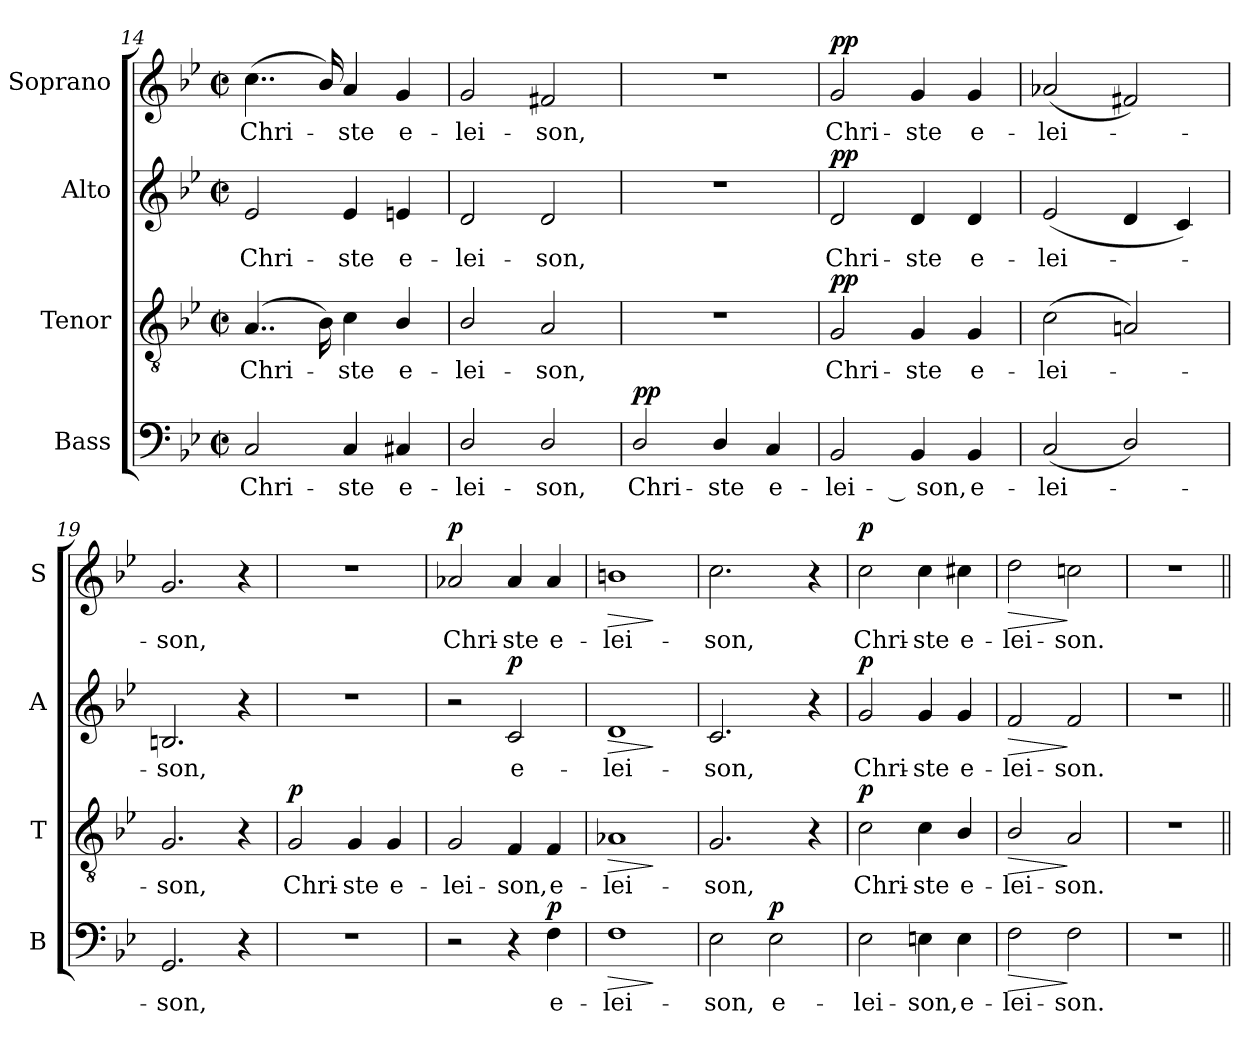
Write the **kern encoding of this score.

**kern	**text	**dynam	**kern	**text	**dynam	**kern	**text	**dynam	**kern	**text	**dynam
*part4	*part4	*part4	*part3	*part3	*part3	*part2	*part2	*part2	*part1	*part1	*part1
*staff4	*staff4	*staff4	*staff3	*staff3	*staff3	*staff2	*staff2	*staff2	*staff1	*staff1	*staff1
*I"Bass	*	*	*I"Tenor	*	*	*I"Alto	*	*	*I"Soprano	*	*
*I'B	*	*	*I'T	*	*	*I'A	*	*	*I'S	*	*
*clefF4	*	*	*clefGv2	*	*	*clefG2	*	*	*clefG2	*	*
*k[b-e-]	*	*	*k[b-e-]	*	*	*k[b-e-]	*	*	*k[b-e-]	*	*
*B-:	*	*	*B-:	*	*	*B-:	*	*	*B-:	*	*
*M2/2	*	*	*M2/2	*	*	*M2/2	*	*	*M2/2	*	*
*met(c|)	*	*	*met(c|)	*	*	*met(c|)	*	*	*met(c|)	*	*
=14	=14	=14	=14	=14	=14	=14	=14	=14	=14	=14	=14
!	!LO:LY:b	!	!	!LO:LY:b	!	!	!LO:LY:b	!	!	!LO:LY:b	!
2C/	Chri-	.	(<4..A/	Chri-	.	2e-/	Chri-	.	(<4..cc\	Chri-	.
.	.	.	16B-\)	.	.	.	.	.	16b-/)	.	.
!	!LO:LY:b	!	!	!LO:LY:b	!	!	!LO:LY:b	!	!	!LO:LY:b	!
4C/	-ste	.	4c\	ste	.	4e-/	-ste	.	4a/	ste	.
!	!LO:LY:b	!	!	!LO:LY:b	!	!	!LO:LY:b	!	!	!LO:LY:b	!
4C#X/	e-	.	4B-/	e-	.	4en/	e-	.	4g/	e-	.
=15	=15	=15	=15	=15	=15	=15	=15	=15	=15	=15	=15
!	!LO:LY:b	!	!	!LO:LY:b	!	!	!LO:LY:b	!	!	!LO:LY:b	!
2D/	-lei-	.	2B-/	-lei-	.	2d/	-lei-	.	2g/	-lei-	.
!	!LO:LY:b	!	!	!LO:LY:b	!	!	!LO:LY:b	!	!	!LO:LY:b	!
2D/	-son,	.	2A/	-son,	.	2d/	-son,	.	2f#X/	-son,	.
=16	=16	=16	=16	=16	=16	=16	=16	=16	=16	=16	=16
!	!LO:LY:b	!LO:DY:b	!	!	!	!	!	!	!	!	!
2D/	Chri-	pp	1r	.	.	1r	.	.	1r	.	.
!	!LO:LY:b	!	!	!	!	!	!	!	!	!	!
4D/	-ste	.	.	.	.	.	.	.	.	.	.
!	!LO:LY:b	!	!	!	!	!	!	!	!	!	!
4C/	e-	.	.	.	.	.	.	.	.	.	.
=17	=17	=17	=17	=17	=17	=17	=17	=17	=17	=17	=17
!	!LO:LY:b	!	!	!LO:LY:b	!LO:DY:b	!	!LO:LY:b	!LO:DY:b	!	!LO:LY:b	!LO:DY:b
2BB-/	-lei-	.	2G/	Chri-	pp	2d/	Chri-	pp	2g/	Chri-	pp
!	!LO:LY:b	!	!	!LO:LY:b	!	!	!LO:LY:b	!	!	!LO:LY:b	!
4BB-/	-­ son,	.	4G/	-ste	.	4d/	-ste	.	4g/	-ste	.
!	!LO:LY:b	!	!	!LO:LY:b	!	!	!LO:LY:b	!	!	!LO:LY:b	!
4BB-/	e-	.	4G/	e-	.	4d/	e-	.	4g/	e-	.
=18	=18	=18	=18	=18	=18	=18	=18	=18	=18	=18	=18
!	!LO:LY:b	!	!	!LO:LY:b	!	!	!LO:LY:b	!	!	!LO:LY:b	!
(<2C/	-lei-	.	(<2c\	-lei-	.	(<2e-/	-lei-	.	(<2a-X/	-lei-	.
2D/)	.	.	2Ani/)	.	.	4d/	.	.	2f#X/)	.	.
.	.	.	.	.	.	4c/)	.	.	.	.	.
=19	=19	=19	=19	=19	=19	=19	=19	=19	=19	=19	=19
!	!LO:LY:b	!	!	!LO:LY:b	!	!	!LO:LY:b	!	!	!LO:LY:b	!
2.GG/	son,	.	2.G/	son,	.	2.Bn/	son,	.	2.g/	son,	.
4r	.	.	4r	.	.	4r	.	.	4r	.	.
!!LO:LB:g=z
=20	=20	=20	=20	=20	=20	=20	=20	=20	=20	=20	=20
!	!	!	!	!LO:LY:b	!LO:DY:b	!	!	!	!	!	!
1r	.	.	2G/	Chri-	p	1r	.	.	1r	.	.
!	!	!	!	!LO:LY:b	!	!	!	!	!	!	!
.	.	.	4G/	-ste	.	.	.	.	.	.	.
!	!	!	!	!LO:LY:b	!	!	!	!	!	!	!
.	.	.	4G/	e-	.	.	.	.	.	.	.
=21	=21	=21	=21	=21	=21	=21	=21	=21	=21	=21	=21
!	!	!	!	!LO:LY:b	!	!	!	!	!	!LO:LY:b	!LO:DY:b
2r	.	.	2G/	-lei-	.	2r	.	.	2a-X/	Chri-	p
!	!	!	!	!LO:LY:b	!	!	!LO:LY:b	!LO:DY:b	!	!LO:LY:b	!
4r	.	.	4F/	-son,	.	2c/	e-	p	4a-/	-ste	.
!	!LO:LY:b	!LO:DY:b	!	!LO:LY:b	!	!	!	!	!	!LO:LY:b	!
4F\	e-	p	4F/	e-	.	.	.	.	4a-/	e-	.
=22	=22	=22	=22	=22	=22	=22	=22	=22	=22	=22	=22
!	!LO:LY:b	!LO:HP:b	!	!LO:LY:b	!LO:HP:b	!	!LO:LY:b	!LO:HP:b	!	!LO:LY:b	!LO:HP:b
1F	-lei-	>	1A-X	-lei-	>	1d	-lei-	>	1bn	-lei-	>
.	.	]	.	.	]	.	.	]	.	.	]
=23	=23	=23	=23	=23	=23	=23	=23	=23	=23	=23	=23
!	!LO:LY:b	!	!	!LO:LY:b	!	!	!LO:LY:b	!	!	!LO:LY:b	!
2E-\	-son,	.	2.G/	-son,	.	2.c/	-son,	.	2.cc\	-son,	.
!	!LO:LY:b	!LO:DY:b	!	!	!	!	!	!	!	!	!
2E-\	e-	p	.	.	.	.	.	.	.	.	.
.	.	.	4r	.	.	4r	.	.	4r	.	.
=24	=24	=24	=24	=24	=24	=24	=24	=24	=24	=24	=24
!	!LO:LY:b	!	!	!LO:LY:b	!LO:DY:b	!	!LO:LY:b	!LO:DY:b	!	!LO:LY:b	!LO:DY:b
2E-\	-lei-	.	2c\	Chri-	p	2g/	Chri-	p	2cc\	Chri-	p
!	!LO:LY:b	!	!	!LO:LY:b	!	!	!LO:LY:b	!	!	!LO:LY:b	!
4En\	-son,	.	4c\	-ste	.	4g/	-ste	.	4cc\	-ste	.
!	!LO:LY:b	!	!	!LO:LY:b	!	!	!LO:LY:b	!	!	!LO:LY:b	!
4E\	e-	.	4B-/	e-	.	4g/	e-	.	4cc#X\	e-	.
=25	=25	=25	=25	=25	=25	=25	=25	=25	=25	=25	=25
!	!LO:LY:b	!LO:HP:b	!	!LO:LY:b	!LO:HP:b	!	!LO:LY:b	!LO:HP:b	!	!LO:LY:b	!LO:HP:b
2F\	-lei-	>	2B-/	-lei-	>	2f/	-lei-	>	2dd\	-lei-	>
!	!LO:LY:b	!	!	!LO:LY:b	!	!	!LO:LY:b	!	!	!LO:LY:b	!
2F\	-son.	]	2A/	-son.	]	2f/	-son.	]	2ccni\	-son.	]
=26	=26	=26	=26	=26	=26	=26	=26	=26	=26	=26	=26
1r	.	.	1r	.	.	1r	.	.	1r	.	.
=||	=||	=||	=||	=||	=||	=||	=||	=||	=||	=||	=||
*-	*-	*-	*-	*-	*-	*-	*-	*-	*-	*-	*-
